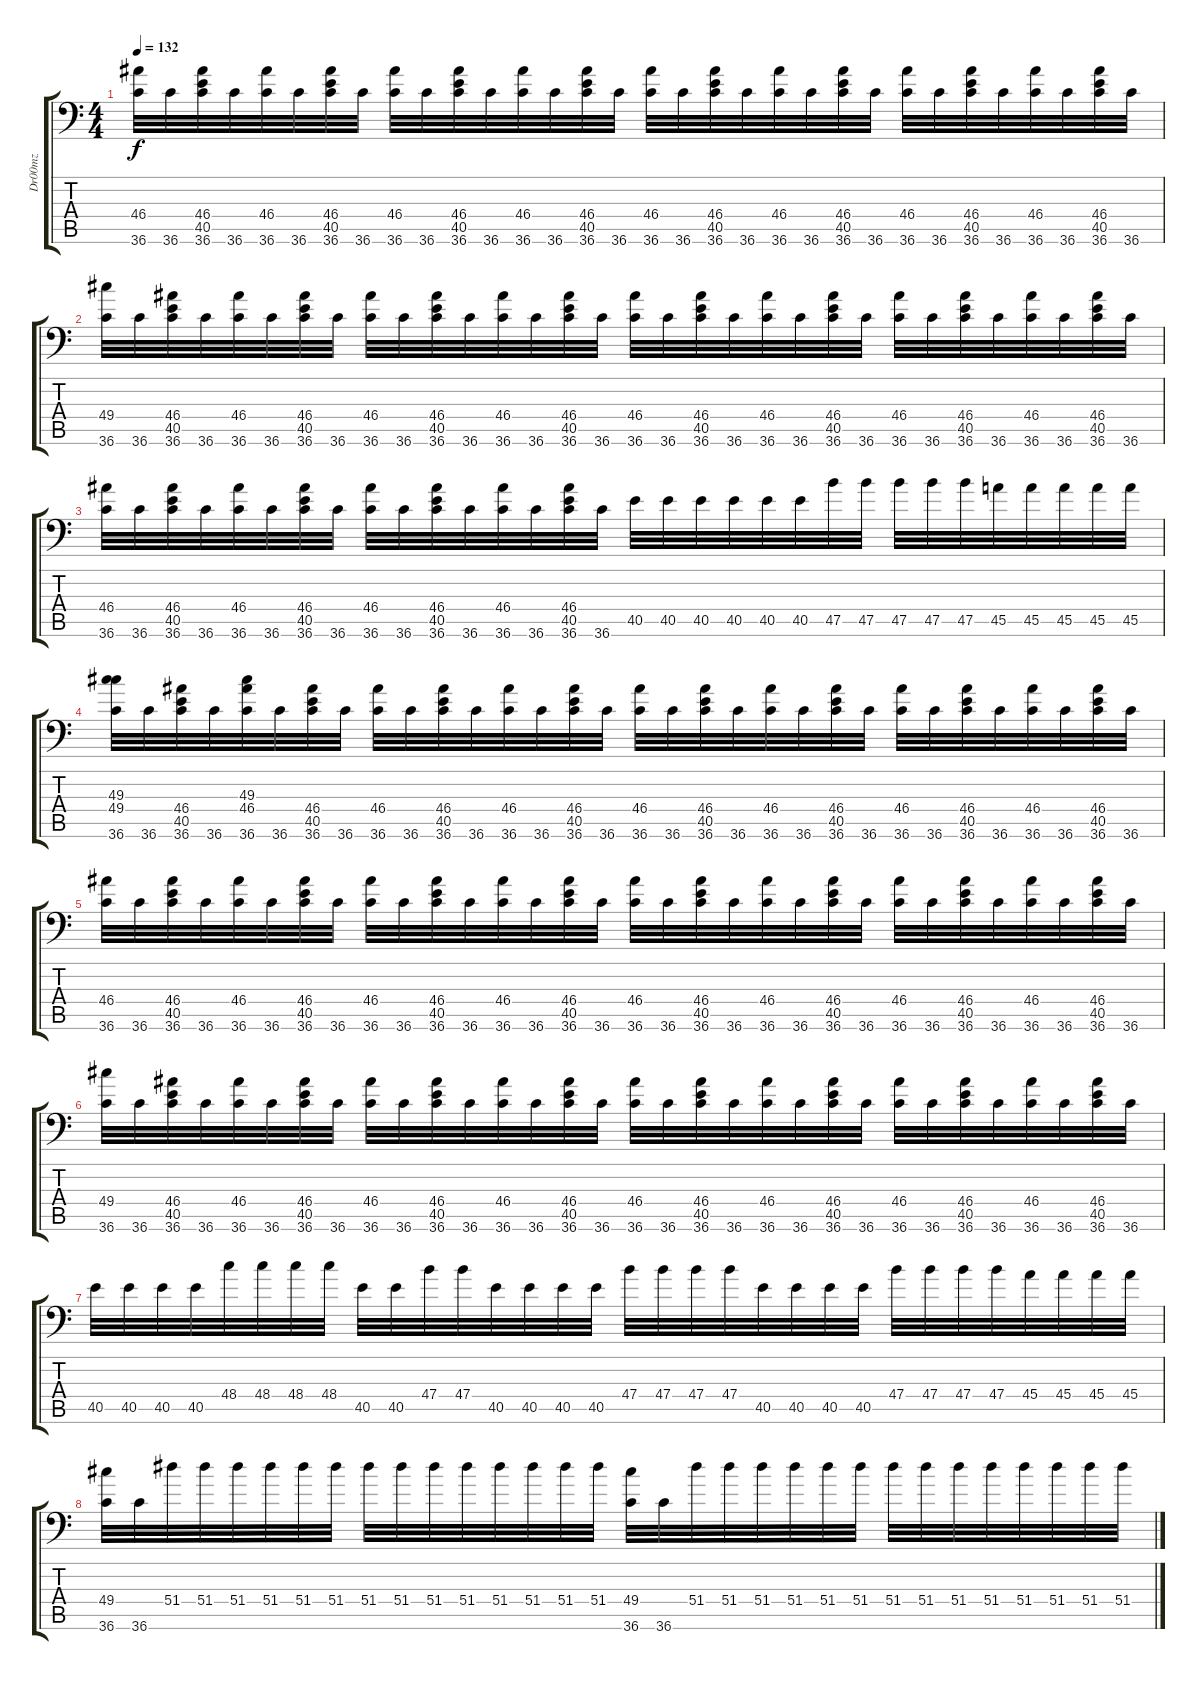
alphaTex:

\track ("Dr00mz" "Dr00mz") {instrument acousticgrandpiano}
\staff {score tabs}
\tuning (C-1 C-1 C-1 C-1 C-1 C-1) {hide}
\ts (4 4)
\tempo 132
\clef f4
\ks c
(46.4 36.6).32{dy f} 36.6.32 (46.4 40.5 36.6).32 36.6.32 (46.4 36.6).32 36.6.32 (46.4 40.5 36.6).32 36.6.32 (46.4 36.6).32 36.6.32 (46.4 40.5 36.6).32 36.6.32 (46.4 36.6).32 36.6.32 (46.4 40.5 36.6).32 36.6.32 (46.4 36.6).32 36.6.32 (46.4 40.5 36.6).32 36.6.32 (46.4 36.6).32 36.6.32 (46.4 40.5 36.6).32 36.6.32 (46.4 36.6).32 36.6.32 (46.4 40.5 36.6).32 36.6.32 (46.4 36.6).32 36.6.32 (46.4 40.5 36.6).32 36.6.32 |
(49.4 36.6).32 36.6.32 (46.4 40.5 36.6).32 36.6.32 (46.4 36.6).32 36.6.32 (46.4 40.5 36.6).32 36.6.32 (46.4 36.6).32 36.6.32 (46.4 40.5 36.6).32 36.6.32 (46.4 36.6).32 36.6.32 (46.4 40.5 36.6).32 36.6.32 (46.4 36.6).32 36.6.32 (46.4 40.5 36.6).32 36.6.32 (46.4 36.6).32 36.6.32 (46.4 40.5 36.6).32 36.6.32 (46.4 36.6).32 36.6.32 (46.4 40.5 36.6).32 36.6.32 (46.4 36.6).32 36.6.32 (46.4 40.5 36.6).32 36.6.32 |
(46.4 36.6).32 36.6.32 (46.4 40.5 36.6).32 36.6.32 (46.4 36.6).32 36.6.32 (46.4 40.5 36.6).32 36.6.32 (46.4 36.6).32 36.6.32 (46.4 40.5 36.6).32 36.6.32 (46.4 36.6).32 36.6.32 (46.4 40.5 36.6).32 36.6.32 40.5.32 40.5.32 40.5.32 40.5.32 40.5.32 40.5.32 47.5.32 47.5.32 47.5.32 47.5.32 47.5.32 45.5.32 45.5.32 45.5.32 45.5.32 45.5.32 |
(49.3 49.4 36.6).32 36.6.32 (46.4 40.5 36.6).32 36.6.32 (49.3 46.4 36.6).32 36.6.32 (46.4 40.5 36.6).32 36.6.32 (46.4 36.6).32 36.6.32 (46.4 40.5 36.6).32 36.6.32 (46.4 36.6).32 36.6.32 (46.4 40.5 36.6).32 36.6.32 (46.4 36.6).32 36.6.32 (46.4 40.5 36.6).32 36.6.32 (46.4 36.6).32 36.6.32 (46.4 40.5 36.6).32 36.6.32 (46.4 36.6).32 36.6.32 (46.4 40.5 36.6).32 36.6.32 (46.4 36.6).32 36.6.32 (46.4 40.5 36.6).32 36.6.32 |
(46.4 36.6).32 36.6.32 (46.4 40.5 36.6).32 36.6.32 (46.4 36.6).32 36.6.32 (46.4 40.5 36.6).32 36.6.32 (46.4 36.6).32 36.6.32 (46.4 40.5 36.6).32 36.6.32 (46.4 36.6).32 36.6.32 (46.4 40.5 36.6).32 36.6.32 (46.4 36.6).32 36.6.32 (46.4 40.5 36.6).32 36.6.32 (46.4 36.6).32 36.6.32 (46.4 40.5 36.6).32 36.6.32 (46.4 36.6).32 36.6.32 (46.4 40.5 36.6).32 36.6.32 (46.4 36.6).32 36.6.32 (46.4 40.5 36.6).32 36.6.32 |
(49.4 36.6).32 36.6.32 (46.4 40.5 36.6).32 36.6.32 (46.4 36.6).32 36.6.32 (46.4 40.5 36.6).32 36.6.32 (46.4 36.6).32 36.6.32 (46.4 40.5 36.6).32 36.6.32 (46.4 36.6).32 36.6.32 (46.4 40.5 36.6).32 36.6.32 (46.4 36.6).32 36.6.32 (46.4 40.5 36.6).32 36.6.32 (46.4 36.6).32 36.6.32 (46.4 40.5 36.6).32 36.6.32 (46.4 36.6).32 36.6.32 (46.4 40.5 36.6).32 36.6.32 (46.4 36.6).32 36.6.32 (46.4 40.5 36.6).32 36.6.32 |
40.5.32 40.5.32 40.5.32 40.5.32 48.4.32 48.4.32 48.4.32 48.4.32 40.5.32 40.5.32 47.4.32 47.4.32 40.5.32 40.5.32 40.5.32 40.5.32 47.4.32 47.4.32 47.4.32 47.4.32 40.5.32 40.5.32 40.5.32 40.5.32 47.4.32 47.4.32 47.4.32 47.4.32 45.4.32 45.4.32 45.4.32 45.4.32 |
(49.4 36.6).32 36.6.32 51.4.32 51.4.32 51.4.32 51.4.32 51.4.32 51.4.32 51.4.32 51.4.32 51.4.32 51.4.32 51.4.32 51.4.32 51.4.32 51.4.32 (49.4 36.6).32 36.6.32 51.4.32 51.4.32 51.4.32 51.4.32 51.4.32 51.4.32 51.4.32 51.4.32 51.4.32 51.4.32 51.4.32 51.4.32 51.4.32 51.4.32
